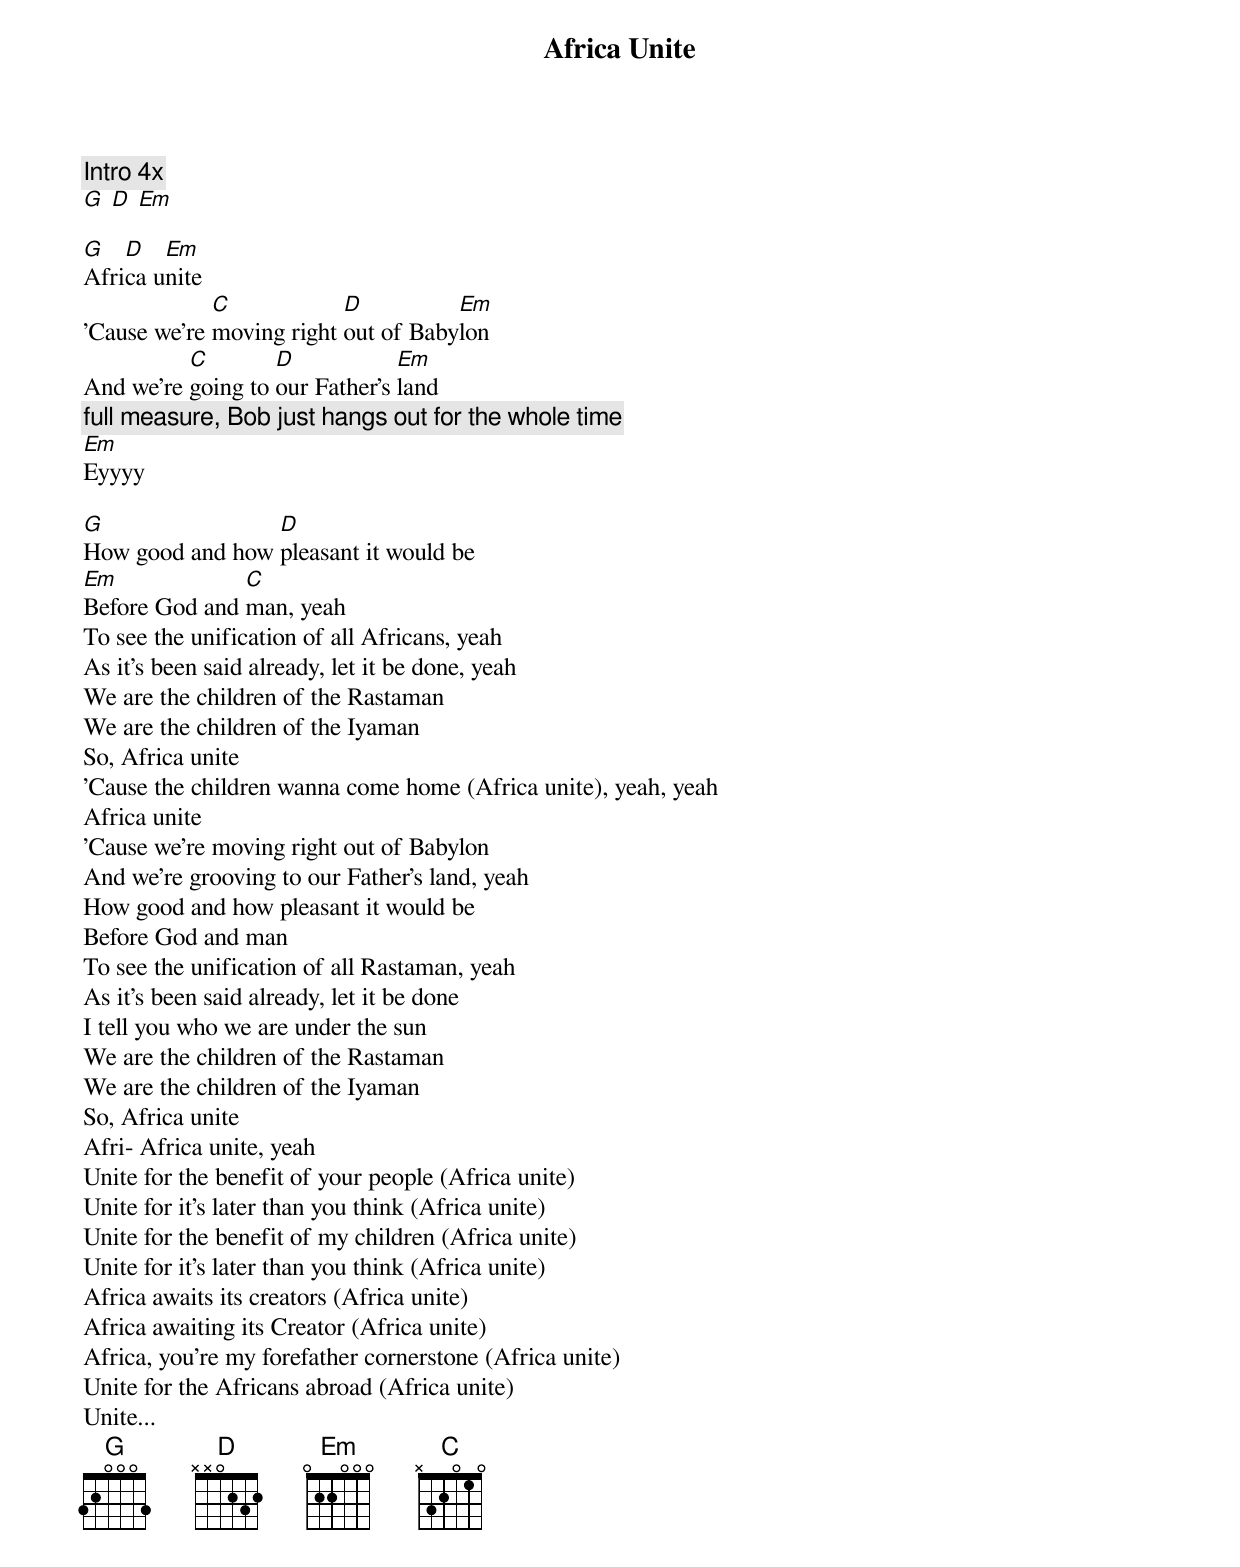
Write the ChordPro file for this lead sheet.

{title: Africa Unite}

{comment: Intro 4x}
[G] [D] [Em]

[G]Afri[D]ca u[Em]nite
'Cause we're [C]moving right [D]out of Baby[Em]lon
And we're [C]going to [D]our Father's [Em]land
{comment: full measure, Bob just hangs out for the whole time}
[Em]Eyyyy

[G]How good and how [D]pleasant it would be
[Em]Before God and [C]man, yeah
To see the unification of all Africans, yeah
As it's been said already, let it be done, yeah
We are the children of the Rastaman
We are the children of the Iyaman
So, Africa unite
'Cause the children wanna come home (Africa unite), yeah, yeah
Africa unite
'Cause we're moving right out of Babylon
And we're grooving to our Father's land, yeah
How good and how pleasant it would be
Before God and man
To see the unification of all Rastaman, yeah
As it's been said already, let it be done
I tell you who we are under the sun
We are the children of the Rastaman
We are the children of the Iyaman
So, Africa unite
Afri- Africa unite, yeah
Unite for the benefit of your people (Africa unite)
Unite for it's later than you think (Africa unite)
Unite for the benefit of my children (Africa unite)
Unite for it's later than you think (Africa unite)
Africa awaits its creators (Africa unite)
Africa awaiting its Creator (Africa unite)
Africa, you're my forefather cornerstone (Africa unite)
Unite for the Africans abroad (Africa unite)
Unite...
